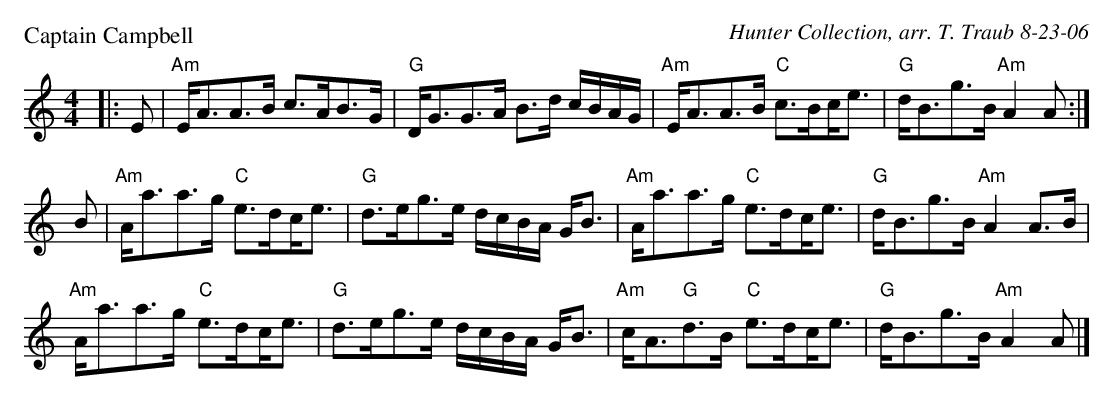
X:1
P: Captain Campbell
C: Hunter Collection, arr. T. Traub 8-23-06
K: Am
M: 4/4
L: 1/8
|: E|"Am"E<AA>B c>AB>G|"G"D<GG>A B>d c/B/A/G/|"Am"E<AA>B "C"c>B!beambr1!c<e|"G"d<Bg>B "Am"A2 A :|
B|"Am"A<aa>g "C"e>d!beambr1!c<e|"G"d>eg>e d/c/B/A/ G<B|"Am"A<aa>g "C"e>d!beambr1!c<e|"G"d<Bg>B "Am"A2 A>B|
"Am"A<aa>g "C"e>d!beambr1!c<e|"G"d>eg>e d/c/B/A/ G<B|"Am"c<A"G"d>B "C"e>d!beambr1!c<e|"G"d<Bg>B "Am"A2 A |]
